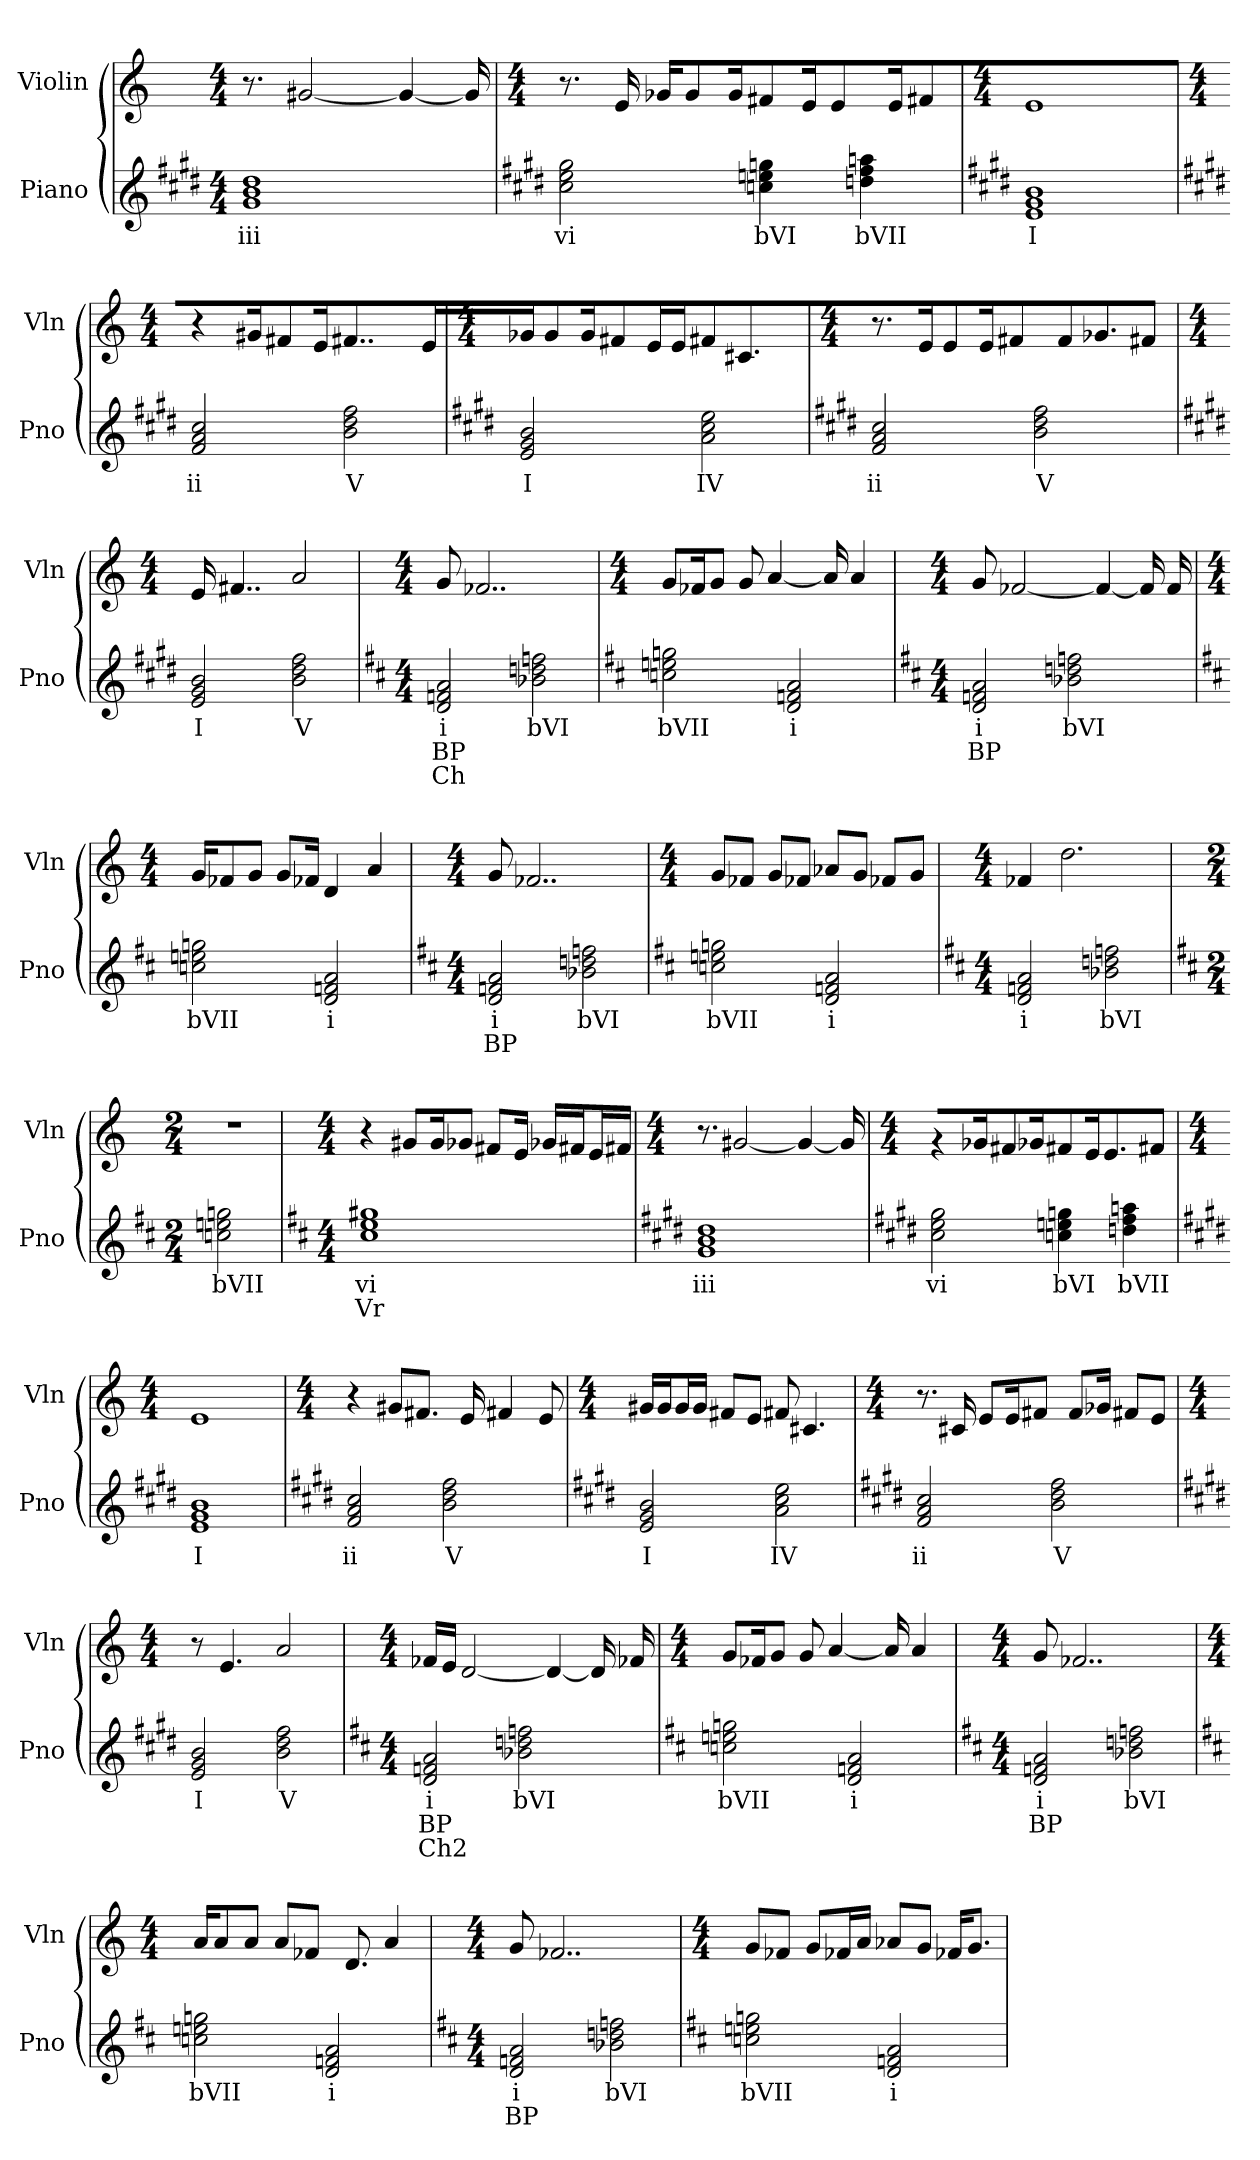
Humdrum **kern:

**kern	**text	**text	**text	**kern
*part2	*part2	*part2	*part2	*part1
*staff2	*staff2	*staff2	*staff2	*staff1
*I"Piano	*	*	*	*I"Violin
*I'Pno	*	*	*	*I'Vln
*k[f#c#g#d#]	*	*	*	*
*E:	*	*	*	*
*M4/4	*	*	*	*M4/4
=	=	=	=	=
1g# 1b 1dd#	iii	.	.	8.r
.	.	.	.	[2g#X
.	.	.	.	4g#_
.	.	.	.	16g#]
=	=	=	=	=
*k[f#c#g#d#]	*	*	*	*
*E:	*	*	*	*
*	*	*	*	*M4/4
2cc# 2ee 2gg#	vi	.	.	8.r
.	.	.	.	16e
.	.	.	.	16g-XLL
.	.	.	.	8g-
.	.	.	.	16g-Jk
4ccn 4een 4ggn	bVI	.	.	8f#XL
.	.	.	.	16eK
.	.	.	.	8eJ
4ddn 4ff# 4aan	bVII	.	.	.
.	.	.	.	16eKL
.	.	.	.	8f#XJ
=	=	=	=	=
*k[f#c#g#d#]	*	*	*	*
*E:	*	*	*	*
*	*	*	*	*M4/4
1e 1g# 1b	I	.	.	1e
=	=	=	=	=
*k[f#c#g#d#]	*	*	*	*
*E:	*	*	*	*
*	*	*	*	*M4/4
2f# 2a 2cc#	ii	.	.	4r
.	.	.	.	16g#XKL
.	.	.	.	8f#X
.	.	.	.	16eJk
2b 2dd# 2ff#	V	.	.	4..f#X
.	.	.	.	16e
=	=	=	=	=
*k[f#c#g#d#]	*	*	*	*
*E:	*	*	*	*
*	*	*	*	*M4/4
2e 2g# 2b	I	.	.	16g-XKL
.	.	.	.	8g-
.	.	.	.	16g-Jk
.	.	.	.	8f#XL
.	.	.	.	16eL
.	.	.	.	16eJJ
2a 2cc# 2ee	IV	.	.	8f#X
.	.	.	.	4.c#X
=	=	=	=	=
*k[f#c#g#d#]	*	*	*	*
*E:	*	*	*	*
*	*	*	*	*M4/4
2f# 2a 2cc#	ii	.	.	8.r
.	.	.	.	16e
.	.	.	.	8eL
.	.	.	.	16eK
.	.	.	.	8f#XJ
2b 2dd# 2ff#	V	.	.	.
.	.	.	.	8f#L
.	.	.	.	8.g-XJ
.	.	.	.	8f#XJ
=	=	=	=	=
*k[f#c#g#d#]	*	*	*	*
*E:	*	*	*	*
*	*	*	*	*M4/4
2e 2g# 2b	I	.	.	16e
.	.	.	.	4..f#X
2b 2dd# 2ff#	V	.	.	2a
=	=	=	=	=
*k[f#c#]	*	*	*	*
*D:	*	*	*	*
*M4/4	*	*	*	*M4/4
2d 2fn 2a	i	BP	Ch	8g
.	.	.	.	2..f-X
2b-X 2ddn 2ffn	bVI	.	.	.
=	=	=	=	=
*k[f#c#]	*	*	*	*
*D:	*	*	*	*
*	*	*	*	*M4/4
2ccn 2een 2ggn	bVII	.	.	8gL
.	.	.	.	16f-XK
.	.	.	.	8gJ
.	.	.	.	8g
.	.	.	.	[4a
2d 2fn 2a	i	.	.	.
.	.	.	.	16a]
.	.	.	.	4a
=	=	=	=	=
*k[f#c#]	*	*	*	*
*D:	*	*	*	*
*M4/4	*	*	*	*M4/4
2d 2fn 2a	i	BP	.	8g
.	.	.	.	[2f-X
2b-X 2ddn 2ffn	bVI	.	.	.
.	.	.	.	4f-_
.	.	.	.	16f-]
.	.	.	.	16f-
=	=	=	=	=
*k[f#c#]	*	*	*	*
*D:	*	*	*	*
*	*	*	*	*M4/4
2ccn 2een 2ggn	bVII	.	.	16gKL
.	.	.	.	8f-X
.	.	.	.	8gJ
.	.	.	.	8gL
.	.	.	.	16f-XJk
2d 2fn 2a	i	.	.	4d
.	.	.	.	4a
=	=	=	=	=
*k[f#c#]	*	*	*	*
*D:	*	*	*	*
*M4/4	*	*	*	*M4/4
2d 2fn 2a	i	BP	.	8g
.	.	.	.	2..f-X
2b-X 2ddn 2ffn	bVI	.	.	.
=	=	=	=	=
*k[f#c#]	*	*	*	*
*D:	*	*	*	*
*	*	*	*	*M4/4
2ccn 2een 2ggn	bVII	.	.	8gL
.	.	.	.	8f-XJ
.	.	.	.	8gL
.	.	.	.	8f-XJ
2d 2fn 2a	i	.	.	8a-XL
.	.	.	.	8gJ
.	.	.	.	8f-XL
.	.	.	.	8gJ
=	=	=	=	=
*k[f#c#]	*	*	*	*
*D:	*	*	*	*
*M4/4	*	*	*	*M4/4
2d 2fn 2a	i	.	.	4f-X
.	.	.	.	2.dd
2b-X 2ddn 2ffn	bVI	.	.	.
=	=	=	=	=
*k[f#c#]	*	*	*	*
*D:	*	*	*	*
*M2/4	*	*	*	*M2/4
2ccn 2een 2ggn	bVII	.	.	2r
=	=	=	=	=
*k[f#c#]	*	*	*	*
*D:	*	*	*	*
*M4/4	*	*	*	*M4/4
1cc# 1ee 1gg#X	vi	Vr	.	4r
.	.	.	.	8g#XL
.	.	.	.	16g#K
.	.	.	.	8g-XJ
.	.	.	.	8f#XL
.	.	.	.	16eJk
.	.	.	.	16g-XLL
.	.	.	.	16f#XJ
.	.	.	.	16eL
.	.	.	.	16f#XJJ
=	=	=	=	=
*k[f#c#g#d#]	*	*	*	*
*E:	*	*	*	*
*	*	*	*	*M4/4
1g# 1b 1dd#	iii	.	.	8.r
.	.	.	.	[2g#X
.	.	.	.	4g#_
.	.	.	.	16g#]
=	=	=	=	=
*k[f#c#g#d#]	*	*	*	*
*E:	*	*	*	*
*	*	*	*	*M4/4
2cc# 2ee 2gg#	vi	.	.	4r
.	.	.	.	16g-XKL
.	.	.	.	8f#X
.	.	.	.	16g-XJk
4ccn 4een 4ggn	bVI	.	.	8f#XL
.	.	.	.	16eK
.	.	.	.	8.eJ
4ddn 4ff# 4aan	bVII	.	.	.
.	.	.	.	8f#XJ
=	=	=	=	=
*k[f#c#g#d#]	*	*	*	*
*E:	*	*	*	*
*	*	*	*	*M4/4
1e 1g# 1b	I	.	.	1e
=	=	=	=	=
*k[f#c#g#d#]	*	*	*	*
*E:	*	*	*	*
*	*	*	*	*M4/4
2f# 2a 2cc#	ii	.	.	4r
.	.	.	.	8g#XL
.	.	.	.	8.f#XJ
2b 2dd# 2ff#	V	.	.	.
.	.	.	.	16e
.	.	.	.	4f#X
.	.	.	.	8e
=	=	=	=	=
*k[f#c#g#d#]	*	*	*	*
*E:	*	*	*	*
*	*	*	*	*M4/4
2e 2g# 2b	I	.	.	16g#XLL
.	.	.	.	16g#J
.	.	.	.	16g#L
.	.	.	.	16g#JJ
.	.	.	.	8f#XL
.	.	.	.	8eJ
2a 2cc# 2ee	IV	.	.	8f#X
.	.	.	.	4.c#X
=	=	=	=	=
*k[f#c#g#d#]	*	*	*	*
*E:	*	*	*	*
*	*	*	*	*M4/4
2f# 2a 2cc#	ii	.	.	8.r
.	.	.	.	16c#X
.	.	.	.	8eL
.	.	.	.	16eK
.	.	.	.	8f#XJ
2b 2dd# 2ff#	V	.	.	.
.	.	.	.	8f#L
.	.	.	.	16g-XJk
.	.	.	.	8f#XL
.	.	.	.	8eJ
=	=	=	=	=
*k[f#c#g#d#]	*	*	*	*
*E:	*	*	*	*
*	*	*	*	*M4/4
2e 2g# 2b	I	.	.	8r
.	.	.	.	4.e
2b 2dd# 2ff#	V	.	.	2a
=	=	=	=	=
*k[f#c#]	*	*	*	*
*D:	*	*	*	*
*M4/4	*	*	*	*M4/4
2d 2fn 2a	i	BP	Ch2	16f-XLL
.	.	.	.	16eJJ
.	.	.	.	[2d
2b-X 2ddn 2ffn	bVI	.	.	.
.	.	.	.	4d_
.	.	.	.	16d]
.	.	.	.	16f-X
=	=	=	=	=
*k[f#c#]	*	*	*	*
*D:	*	*	*	*
*	*	*	*	*M4/4
2ccn 2een 2ggn	bVII	.	.	8gL
.	.	.	.	16f-XK
.	.	.	.	8gJ
.	.	.	.	8g
.	.	.	.	[4a
2d 2fn 2a	i	.	.	.
.	.	.	.	16a]
.	.	.	.	4a
=	=	=	=	=
*k[f#c#]	*	*	*	*
*D:	*	*	*	*
*M4/4	*	*	*	*M4/4
2d 2fn 2a	i	BP	.	8g
.	.	.	.	2..f-X
2b-X 2ddn 2ffn	bVI	.	.	.
=	=	=	=	=
*k[f#c#]	*	*	*	*
*D:	*	*	*	*
*	*	*	*	*M4/4
2ccn 2een 2ggn	bVII	.	.	16aKL
.	.	.	.	8a
.	.	.	.	8aJ
.	.	.	.	8aL
.	.	.	.	8f-XJ
2d 2fn 2a	i	.	.	.
.	.	.	.	8.d
.	.	.	.	4a
=	=	=	=	=
*k[f#c#]	*	*	*	*
*D:	*	*	*	*
*M4/4	*	*	*	*M4/4
2d 2fn 2a	i	BP	.	8g
.	.	.	.	2..f-X
2b-X 2ddn 2ffn	bVI	.	.	.
=	=	=	=	=
*k[f#c#]	*	*	*	*
*D:	*	*	*	*
*	*	*	*	*M4/4
2ccn 2een 2ggn	bVII	.	.	8gL
.	.	.	.	8f-XJ
.	.	.	.	8gL
.	.	.	.	16f-XL
.	.	.	.	16aJJ
2d 2fn 2a	i	.	.	8a-XL
.	.	.	.	8gJ
.	.	.	.	16f-XKL
.	.	.	.	8.gJ
=	=	=	=	=
*-	*-	*-	*-	*-
